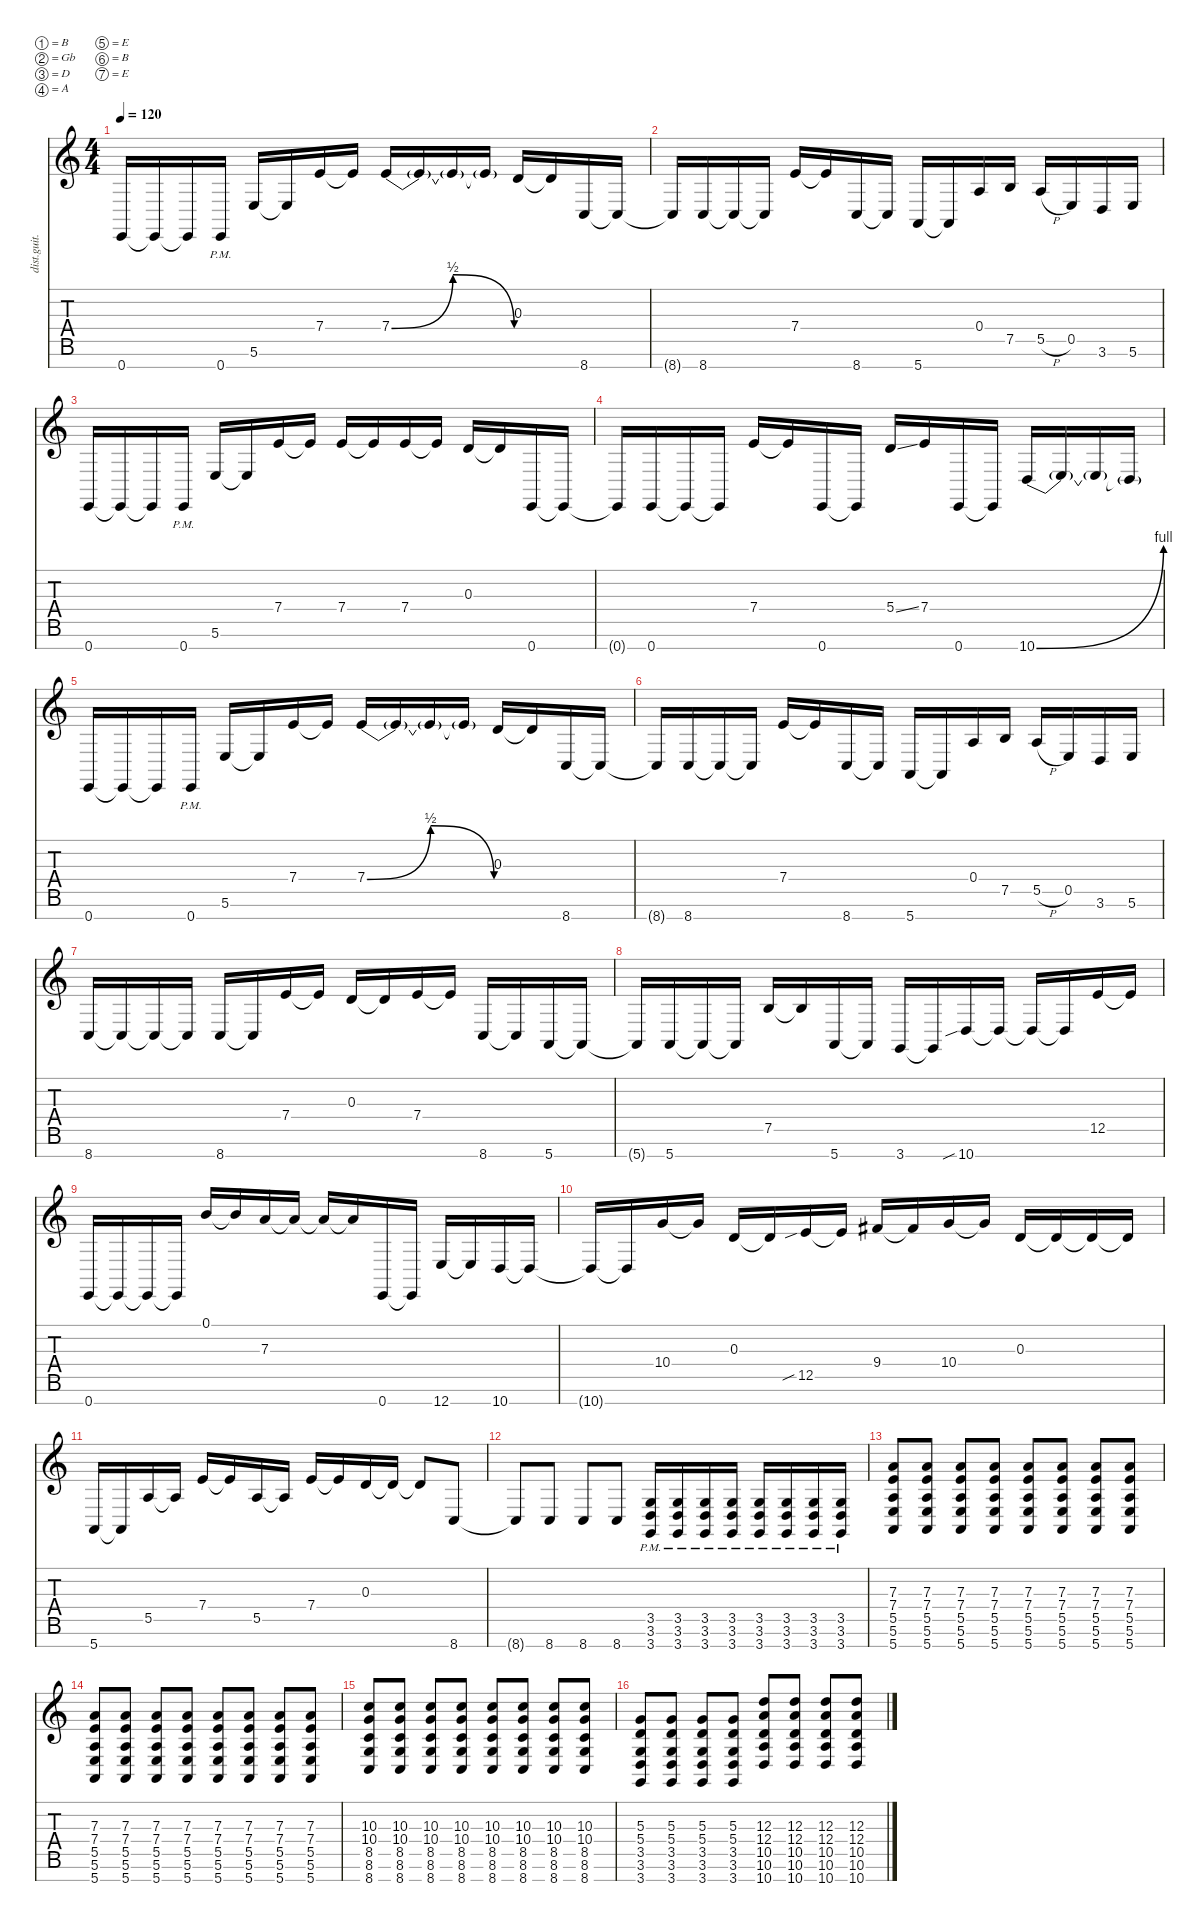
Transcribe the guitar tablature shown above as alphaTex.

\defaultSystemsLayout 4
\hideDynamics
\bracketExtendMode nobrackets
\otherSystemsTrackNameOrientation horizontal
\track ("riff" "dist.guit.") {instrument distortionguitar}
\staff {score tabs}
\tuning (B3 Gb3 D3 A2 E2 B1 E1)
\ts (4 4)
\tempo 120
\clef g2
\ks c
0.7.16{dy mf beam Up} 0.7{t}.16{beam Up} 0.7{t}.16{beam Up} 0.7{pm}.16{beam Up} 5.6.16{beam Up} 5.6{t}.16{beam Up} 7.4.16{beam Up} 7.4{t}.16{beam Up} 7.4{be (bendrelease 0 0 9.6 2 20.4 2 30 0)}.16{beam Up} 7.4{t}.16{beam Up} 7.4{t}.16{beam Up} 7.4{t}.16{beam Up} 0.3.16{beam Up} 0.3{t}.16{beam Up} 8.7.16{beam Up} 8.7{t}.16{beam Up} |
8.7{t}.16{beam Up} 8.7.16{beam Up} 8.7{t}.16{beam Up} 8.7{t}.16{beam Up} 7.4.16{beam Up} 7.4{t}.16{beam Up} 8.7.16{beam Up} 8.7{t}.16{beam Up} 5.7.16{beam Up} 5.7{t}.16{beam Up} 0.4.16{beam Up} 7.5.16{beam Up} 5.5{h}.16{beam Up} 0.5.16{beam Up} 3.6.16{beam Up} 5.6.16{beam Up} |
0.7.16{beam Up} 0.7{t}.16{beam Up} 0.7{t}.16{beam Up} 0.7{pm}.16{beam Up} 5.6.16{beam Up} 5.6{t}.16{beam Up} 7.4.16{beam Up} 7.4{t}.16{beam Up} 7.4.16{beam Up} 7.4{t}.16{beam Up} 7.4.16{beam Up} 7.4{t}.16{beam Up} 0.3.16{beam Up} 0.3{t}.16{beam Up} 0.7.16{beam Up} 0.7{t}.16{beam Up} |
0.7{t}.16{beam Up} 0.7.16{beam Up} 0.7{t}.16{beam Up} 0.7{t}.16{beam Up} 7.4.16{beam Up} 7.4{t}.16{beam Up} 0.7.16{beam Up} 0.7{t}.16{beam Up} 5.4{ss}.16{beam Up} 7.4.16{beam Up} 0.7.16{beam Up} 0.7{t}.16{beam Up} 10.7{be (bend 0 0 15 4)}.16{beam Up} 10.7{t}.16{beam Up} 10.7{t}.16{beam Up} 10.7{t}.16{beam Up} |
0.7.16{beam Up} 0.7{t}.16{beam Up} 0.7{t}.16{beam Up} 0.7{pm}.16{beam Up} 5.6.16{beam Up} 5.6{t}.16{beam Up} 7.4.16{beam Up} 7.4{t}.16{beam Up} 7.4{be (bendrelease 0 0 9.6 2 20.4 2 30 0)}.16{beam Up} 7.4{t}.16{beam Up} 7.4{t}.16{beam Up} 7.4{t}.16{beam Up} 0.3.16{beam Up} 0.3{t}.16{beam Up} 8.7.16{beam Up} 8.7{t}.16{beam Up} |
8.7{t}.16{beam Up} 8.7.16{beam Up} 8.7{t}.16{beam Up} 8.7{t}.16{beam Up} 7.4.16{beam Up} 7.4{t}.16{beam Up} 8.7.16{beam Up} 8.7{t}.16{beam Up} 5.7.16{beam Up} 5.7{t}.16{beam Up} 0.4.16{beam Up} 7.5.16{beam Up} 5.5{h}.16{beam Up} 0.5.16{beam Up} 3.6.16{beam Up} 5.6.16{beam Up} |
8.7.16{beam Up} 8.7{t}.16{beam Up} 8.7{t}.16{beam Up} 8.7{t}.16{beam Up} 8.7.16{beam Up} 8.7{t}.16{beam Up} 7.4.16{beam Up} 7.4{t}.16{beam Up} 0.3.16{beam Up} 0.3{t}.16{beam Up} 7.4.16{beam Up} 7.4{t}.16{beam Up} 8.7.16{beam Up} 8.7{t}.16{beam Up} 5.7.16{beam Up} 5.7{t}.16{beam Up} |
5.7{t}.16{beam Up} 5.7.16{beam Up} 5.7{t}.16{beam Up} 5.7{t}.16{beam Up} 7.5.16{beam Up} 7.5{t}.16{beam Up} 5.7.16{beam Up} 5.7{t}.16{beam Up} 3.7.16{beam Up} 3.7{t}.16{beam Up} 10.7{sib}.16{beam Up} 10.7{t}.16{beam Up} 10.7{t}.16{beam Up} 10.7{t}.16{beam Up} 12.5.16{beam Up} 12.5{t}.16{beam Up} |
0.7.16{beam Up} 0.7{t}.16{beam Up} 0.7{t}.16{beam Up} 0.7{t}.16{beam Up} 0.1.16{beam Up} 0.1{t}.16{beam Up} 7.3.16{beam Up} 7.3{t}.16{beam Up} 7.3{t}.16{beam Up} 7.3{t}.16{beam Up} 0.7.16{beam Up} 0.7{t}.16{beam Up} 12.7.16{beam Up} 12.7{t}.16{beam Up} 10.7.16{beam Up} 10.7{t}.16{beam Up} |
10.7{t}.16{beam Up} 10.7{t}.16{beam Up} 10.4.16{beam Up} 10.4{t}.16{beam Up} 0.3.16{beam Up} 0.3{t}.16{beam Up} 12.5{sib}.16{beam Up} 12.5{t}.16{beam Up} 9.4{acc #}.16{beam Up} 9.4{t acc #}.16{beam Up} 10.4.16{beam Up} 10.4{t}.16{beam Up} 0.3.16{beam Up} 0.3{t}.16{beam Up} 0.3{t}.16{beam Up} 0.3{t}.16{beam Up} |
5.7.16{beam Up} 5.7{t}.16{beam Up} 5.5.16{beam Up} 5.5{t}.16{beam Up} 7.4.16{beam Up} 7.4{t}.16{beam Up} 5.5.16{beam Up} 5.5{t}.16{beam Up} 7.4.16{beam Up} 7.4{t}.16{beam Up} 0.3.16{beam Up} 0.3{t}.16{beam Up} 0.3{t}.8{beam Up} 8.7.8{beam Up} |
8.7{t}.8{beam Up} 8.7.8{beam Up} 8.7.8{beam Up} 8.7.8{beam Up} (3.7{pm} 3.6{pm} 3.5{pm}).16{beam Up} (3.7{pm} 3.6{pm} 3.5{pm}).16{beam Up} (3.7{pm} 3.6{pm} 3.5{pm}).16{beam Up} (3.7{pm} 3.6{pm} 3.5{pm}).16{beam Up} (3.7{pm} 3.6{pm} 3.5{pm}).16{beam Up} (3.7{pm} 3.6{pm} 3.5{pm}).16{beam Up} (3.7{pm} 3.6{pm} 3.5{pm}).16{beam Up} (3.7{pm} 3.6{pm} 3.5{pm}).16{beam Up} |
(5.7 5.6 5.5 7.4 7.3).8{beam Up} (5.7 5.5 5.6 7.4 7.3).8{beam Up} (5.7 5.6 5.5 7.4 7.3).8{beam Up} (5.7 5.5 5.6 7.4 7.3).8{beam Up} (5.7 5.6 5.5 7.4 7.3).8{beam Up} (5.7 5.5 5.6 7.4 7.3).8{beam Up} (5.7 5.6 5.5 7.4 7.3).8{beam Up} (5.7 5.5 5.6 7.4 7.3).8{beam Up} |
(5.7 5.6 5.5 7.4 7.3).8{beam Up} (5.7 5.5 5.6 7.4 7.3).8{beam Up} (5.7 5.6 5.5 7.4 7.3).8{beam Up} (5.7 5.5 5.6 7.4 7.3).8{beam Up} (5.7 5.6 5.5 7.4 7.3).8{beam Up} (5.7 5.5 5.6 7.4 7.3).8{beam Up} (5.7 5.6 5.5 7.4 7.3).8{beam Up} (5.7 5.5 5.6 7.4 7.3).8{beam Up} |
(8.7 8.6 8.5 10.4 10.3).8{beam Up} (8.7 8.6 8.5 10.4 10.3).8{beam Up} (8.7 8.6 8.5 10.4 10.3).8{beam Up} (8.7 8.6 8.5 10.4 10.3).8{beam Up} (8.7 8.6 8.5 10.4 10.3).8{beam Up} (8.7 8.6 8.5 10.4 10.3).8{beam Up} (8.7 8.6 8.5 10.4 10.3).8{beam Up} (8.7 8.6 8.5 10.4 10.3).8{beam Up} |
(3.7 5.3 5.4 3.5 3.6).8{beam Up} (3.7 5.3 5.4 3.5 3.6).8{beam Up} (3.7 5.3 5.4 3.5 3.6).8{beam Up} (3.7 5.3 5.4 3.5 3.6).8{beam Up} (10.7 10.6 10.5 12.4 12.3).8{beam Up} (10.7 10.6 10.5 12.4 12.3).8{beam Up} (10.7 10.6 10.5 12.4 12.3).8{beam Up} (10.7 10.6 10.5 12.4 12.3).8{beam Up}
